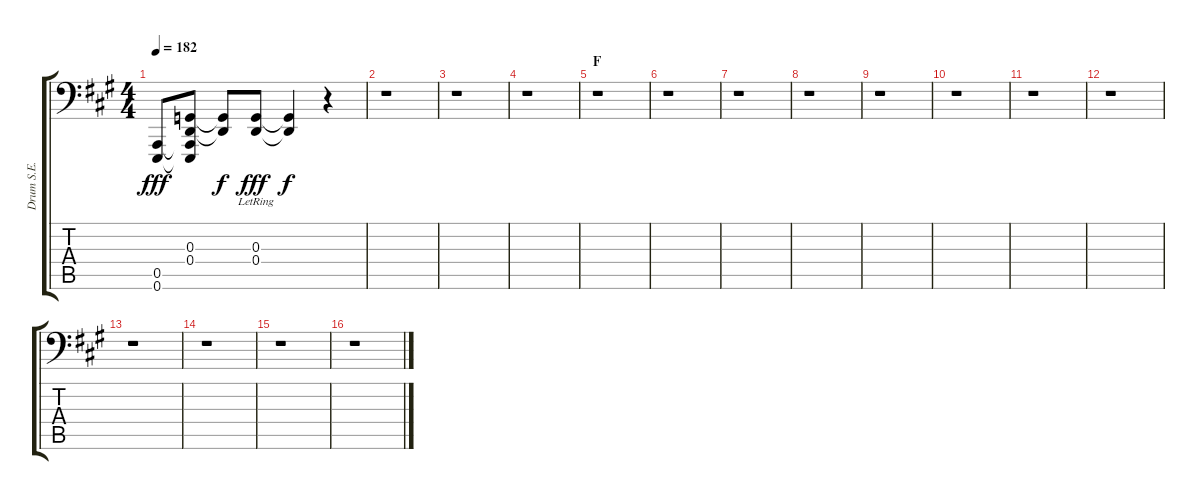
\track ("Drum S.E." "Drum S.E.") {instrument taikodrum}
\staff {score tabs}
\tuning (E3 B2 G2 D2 A1 E1) {hide}
\ts (4 4)
\tempo 182
\clef f4
\ks a
(0.5 0.6).8{dy fff} (0.3 0.4 0.5{t} 0.6{t}).8 (0.3{t} 0.4{t}).8{dy f} (0.3 0.4{lr}).8{dy fff} (0.3{t} 0.4{t}).4{dy f} r.4 |
r.1 |
r.1 |
r.1 |
\section ("" "F")
r.1 |
r.1 |
r.1 |
r.1 |
r.1 |
r.1 |
r.1 |
r.1 |
r.1 |
r.1 |
r.1 |
r.1
